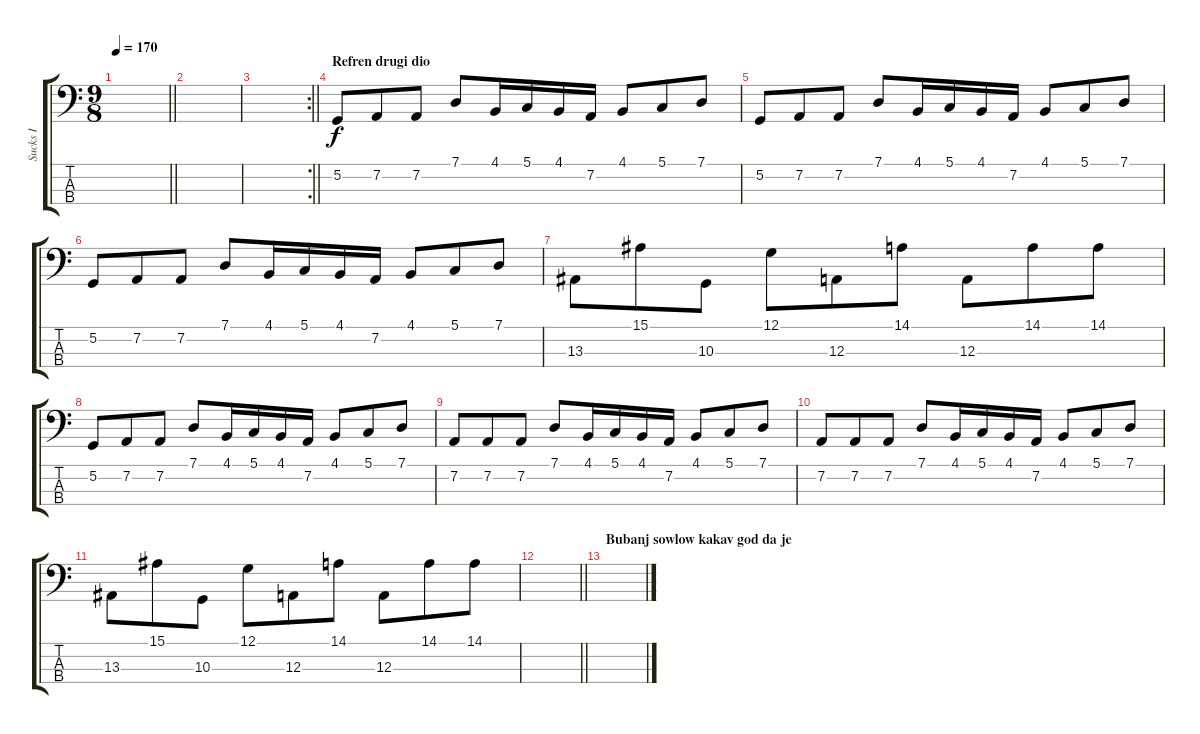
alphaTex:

\track ("Sucks I" "Sucks I") {instrument altosax}
\staff {score tabs}
\tuning (G2 D2 A1 E1) {hide}
\ts (9 8)
\tempo 170
\clef f4
\barLineRight lightlight
\ks c
|
|
\rc 2
\barLineRight lightlight
|
\section ("" "Refren drugi dio")
5.2.8 7.2.8 7.2.8 7.1.8 4.1.16 5.1.16 4.1.16 7.2.16 4.1.8 5.1.8 7.1.8 |
5.2.8 7.2.8 7.2.8 7.1.8 4.1.16 5.1.16 4.1.16 7.2.16 4.1.8 5.1.8 7.1.8 |
5.2.8 7.2.8 7.2.8 7.1.8 4.1.16 5.1.16 4.1.16 7.2.16 4.1.8 5.1.8 7.1.8 |
13.3.8 15.1.8 10.3.8 12.1.8 12.3.8 14.1.8 12.3.8 14.1.8 14.1.8 |
5.2.8 7.2.8 7.2.8 7.1.8 4.1.16 5.1.16 4.1.16 7.2.16 4.1.8 5.1.8 7.1.8 |
7.2.8 7.2.8 7.2.8 7.1.8 4.1.16 5.1.16 4.1.16 7.2.16 4.1.8 5.1.8 7.1.8 |
7.2.8 7.2.8 7.2.8 7.1.8 4.1.16 5.1.16 4.1.16 7.2.16 4.1.8 5.1.8 7.1.8 |
13.3.8 15.1.8 10.3.8 12.1.8 12.3.8 14.1.8 12.3.8 14.1.8 14.1.8 |
\barLineRight lightlight
|
\section ("" "Bubanj sowlow kakav god da je")
